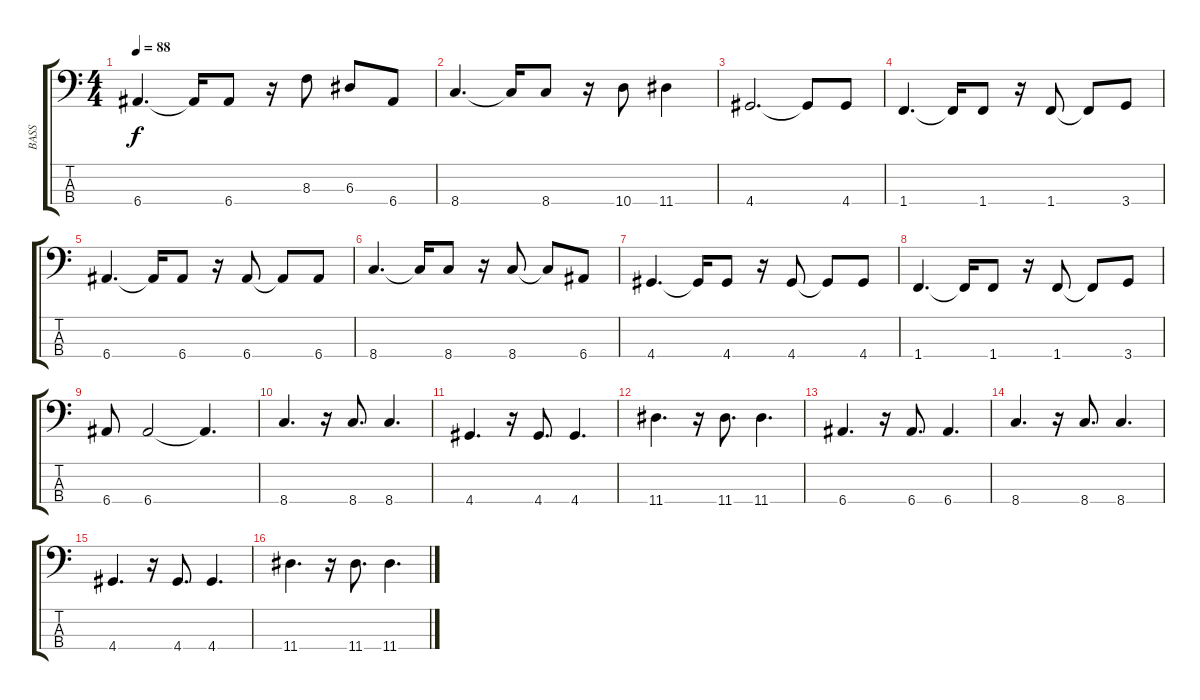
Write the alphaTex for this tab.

\track ("BASS" "BASS") {instrument electricbasspick}
\staff {score tabs}
\tuning (G2 D2 A1 E1) {hide}
\ts (4 4)
\tempo 88
\clef f4
\ks c
6.4.4{d dy f} 6.4{t}.16 6.4.8 r.16 8.3.8 6.3.8 6.4.8 |
8.4.4{d} 8.4{t}.16 8.4.8 r.16 10.4.8 11.4.4 |
4.4.2{d} 4.4{t}.8 4.4.8 |
1.4.4{d} 1.4{t}.16 1.4.8 r.16 1.4.8 1.4{t}.8 3.4.8 |
6.4.4{d} 6.4{t}.16 6.4.8 r.16 6.4.8 6.4{t}.8 6.4.8 |
8.4.4{d} 8.4{t}.16 8.4.8 r.16 8.4.8 8.4{t}.8 6.4.8 |
4.4.4{d} 4.4{t}.16 4.4.8 r.16 4.4.8 4.4{t}.8 4.4.8 |
1.4.4{d txt ""} 1.4{t}.16 1.4.8 r.16 1.4.8 1.4{t}.8 3.4.8 |
6.4.8 6.4.2 6.4{t}.4{d} |
8.4.4{d} r.16 8.4.8{d} 8.4.4{d} |
4.4.4{d} r.16 4.4.8{d} 4.4.4{d} |
11.4.4{d} r.16 11.4.8{d} 11.4.4{d} |
6.4.4{d} r.16 6.4.8{d} 6.4.4{d} |
8.4.4{d} r.16 8.4.8{d} 8.4.4{d} |
4.4.4{d} r.16 4.4.8{d} 4.4.4{d} |
11.4.4{d} r.16 11.4.8{d} 11.4.4{d}
